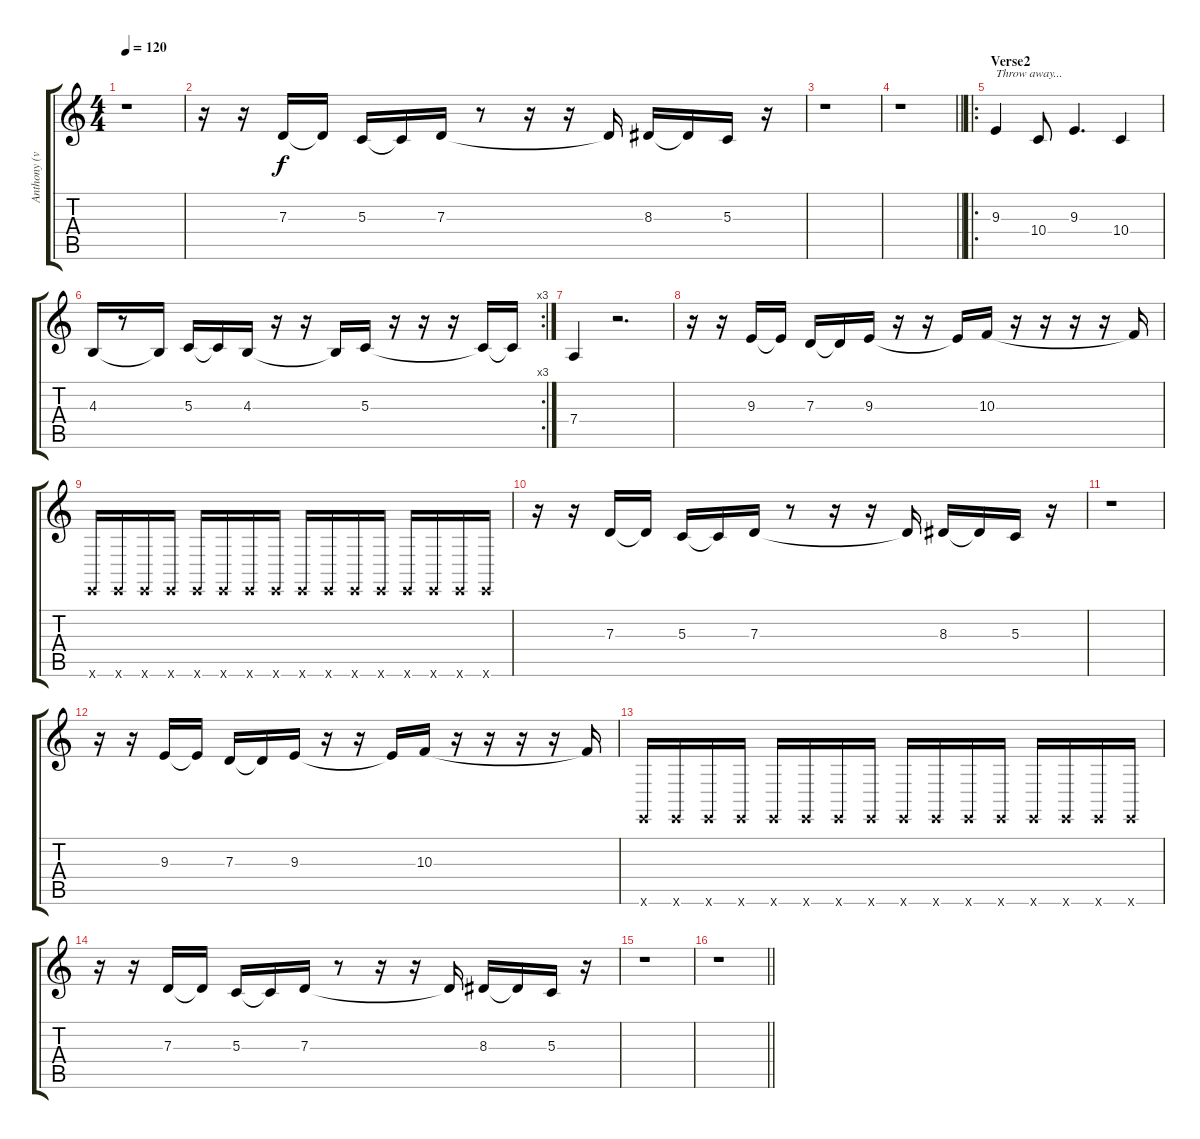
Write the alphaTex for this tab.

\track ("Anthony (vocal)" "Anthony (v") {instrument lead6voice}
\staff {score tabs}
\tuning (E4 B3 G3 D3 A2 E2) {hide}
\ts (4 4)
\tempo 120
\clef g2
\ks c
r.1{dy f} |
r.16 r.16 7.3.16 7.3{t}.16 5.3.16 5.3{t}.16 7.3.16 r.8 r.16 r.16 7.3{t}.16 8.3.16 8.3{t}.16 5.3.16 r.16 |
r.1 |
\barLineRight lightlight
r.1 |
\ro
\section ("" "Verse2")
9.3.4{txt "Throw away..."} 10.4.8 9.3.4{d} 10.4.4 |
\rc 3
4.3.16 r.8 4.3{t}.16 5.3.16 5.3{t}.16 4.3.16 r.16 r.16 4.3{t}.16 5.3.16 r.16 r.16 r.16 5.3{t}.16 5.3{t}.16 |
7.4.4 r.2{d} |
r.16 r.16 9.3.16 9.3{t}.16 7.3.16 7.3{t}.16 9.3.16 r.16 r.16 9.3{t}.16 10.3.16 r.16 r.16 r.16 r.16 10.3{t}.16 |
0.6{x}.16 0.6{x}.16 0.6{x}.16 0.6{x}.16 0.6{x}.16 0.6{x}.16 0.6{x}.16 0.6{x}.16 0.6{x}.16 0.6{x}.16 0.6{x}.16 0.6{x}.16 0.6{x}.16 0.6{x}.16 0.6{x}.16 0.6{x}.16 |
r.16 r.16 7.3.16 7.3{t}.16 5.3.16 5.3{t}.16 7.3.16 r.8 r.16 r.16 7.3{t}.16 8.3.16 8.3{t}.16 5.3.16 r.16 |
r.1 |
r.16 r.16 9.3.16 9.3{t}.16 7.3.16 7.3{t}.16 9.3.16 r.16 r.16 9.3{t}.16 10.3.16 r.16 r.16 r.16 r.16 10.3{t}.16 |
0.6{x}.16 0.6{x}.16 0.6{x}.16 0.6{x}.16 0.6{x}.16 0.6{x}.16 0.6{x}.16 0.6{x}.16 0.6{x}.16 0.6{x}.16 0.6{x}.16 0.6{x}.16 0.6{x}.16 0.6{x}.16 0.6{x}.16 0.6{x}.16 |
r.16 r.16 7.3.16 7.3{t}.16 5.3.16 5.3{t}.16 7.3.16 r.8 r.16 r.16 7.3{t}.16 8.3.16 8.3{t}.16 5.3.16 r.16 |
r.1 |
\barLineRight lightlight
r.1
